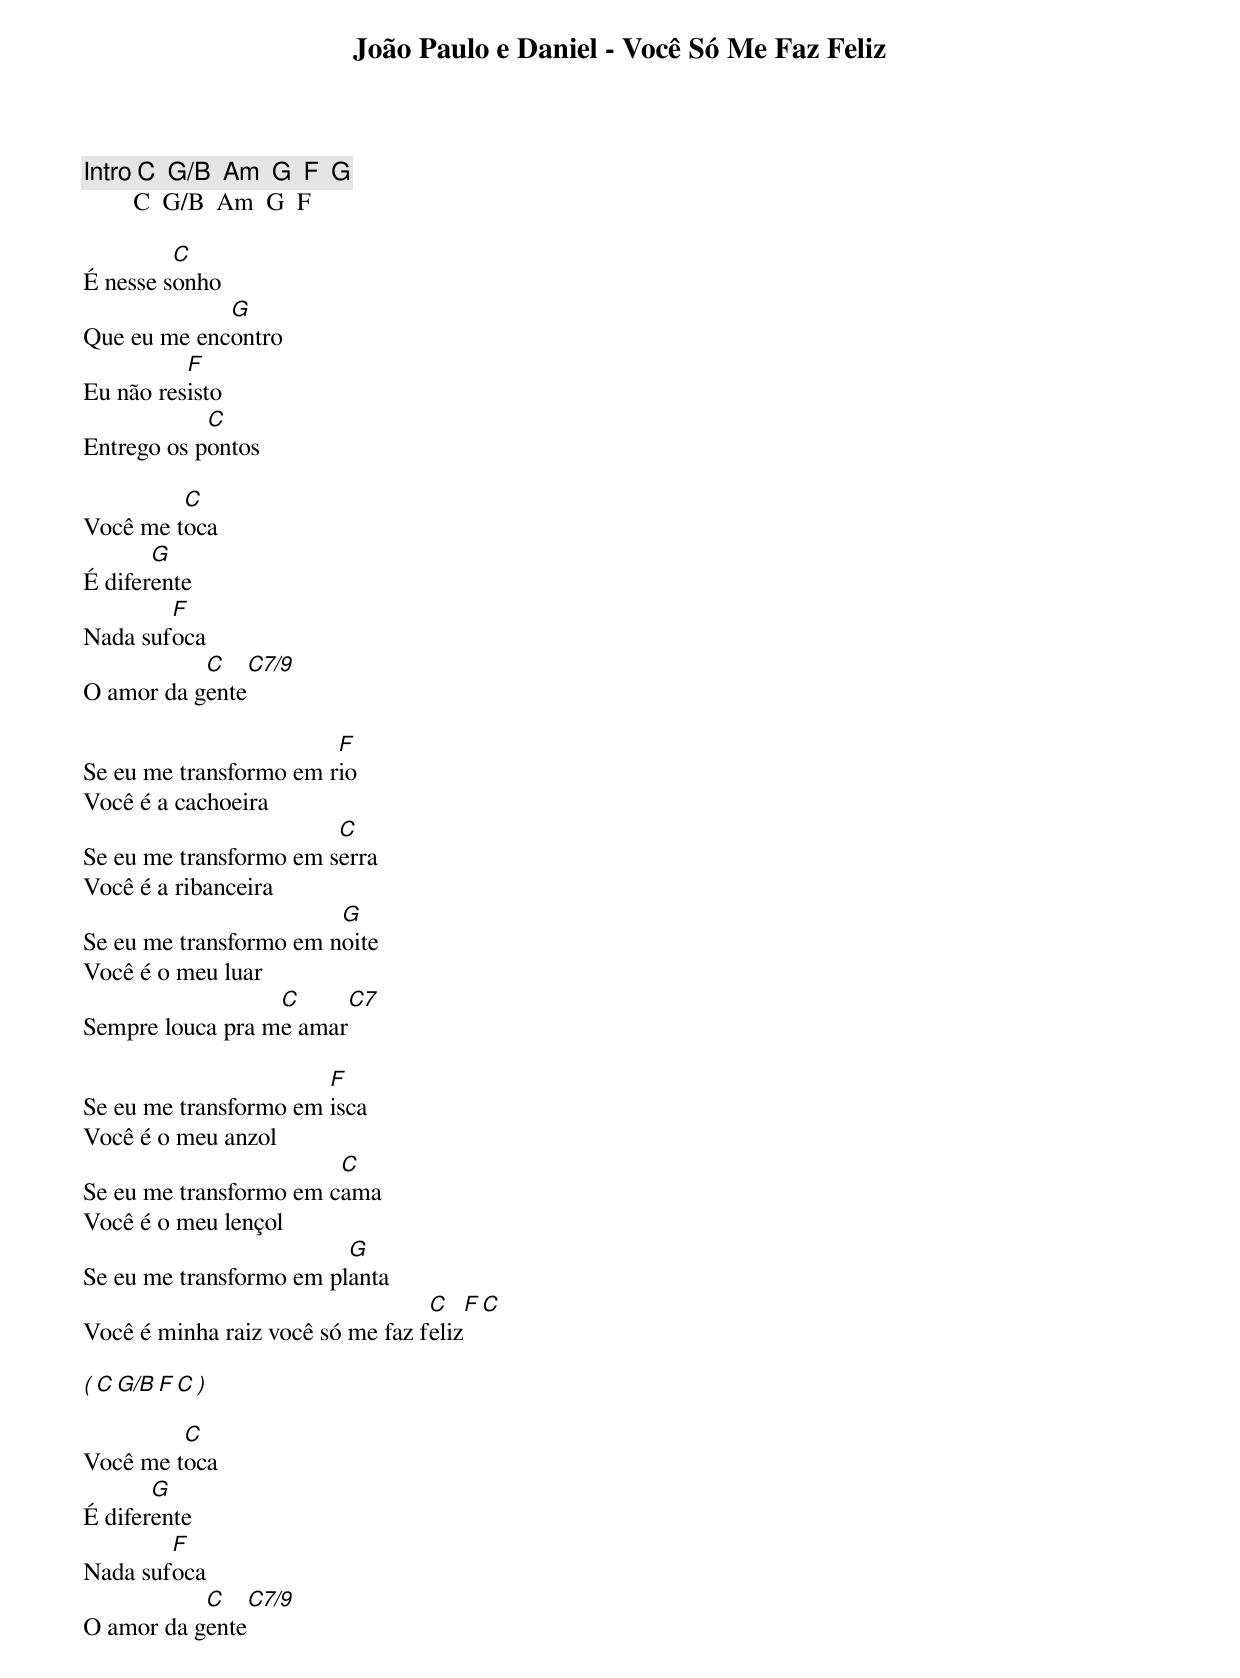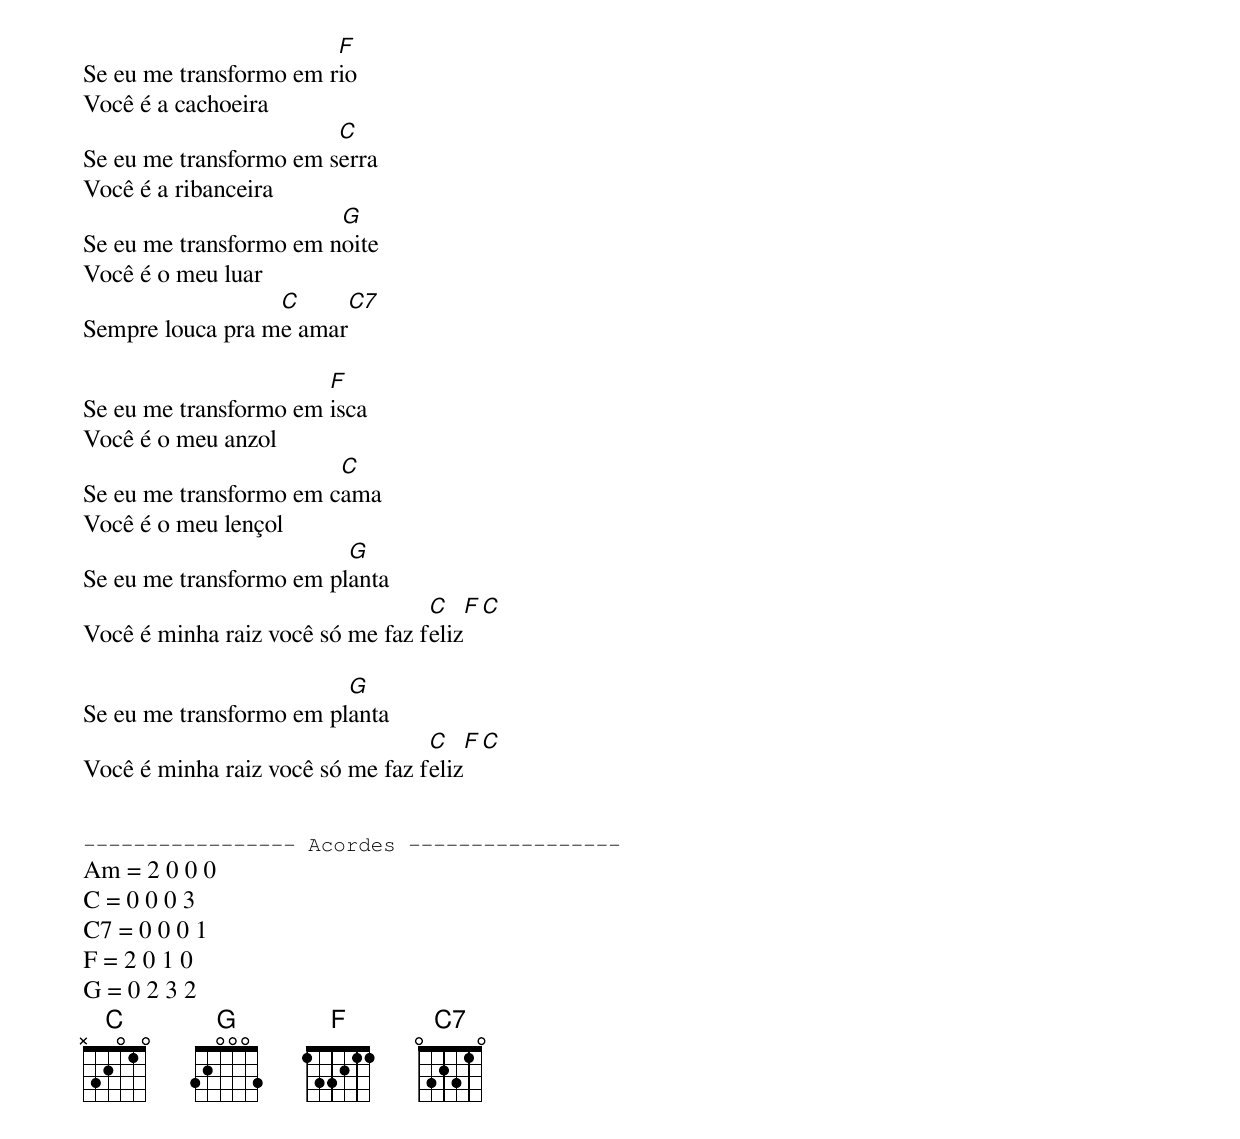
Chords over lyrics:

João Paulo e Daniel - Você Só Me Faz Feliz

[Intro] C  G/B  Am  G  F  G
        C  G/B  Am  G  F

         C
É nesse sonho
             G
Que eu me encontro
          F
Eu não resisto
            C
Entrego os pontos

         C
Você me toca
       G
É diferente
        F
Nada sufoca
           C    C7/9
O amor da gente

                        F
Se eu me transformo em rio
Você é a cachoeira
                        C
Se eu me transformo em serra
Você é a ribanceira
                        G
Se eu me transformo em noite
Você é o meu luar
                  C     C7
Sempre louca pra me amar

                       F
Se eu me transformo em isca
Você é o meu anzol
                        C
Se eu me transformo em cama
Você é o meu lençol
                         G
Se eu me transformo em planta
                                  C    F  C
Você é minha raiz você só me faz feliz

( C  G/B  F  C )

         C
Você me toca
       G
É diferente
        F
Nada sufoca
           C    C7/9
O amor da gente

                        F
Se eu me transformo em rio
Você é a cachoeira
                        C
Se eu me transformo em serra
Você é a ribanceira
                        G
Se eu me transformo em noite
Você é o meu luar
                  C     C7
Sempre louca pra me amar

                       F
Se eu me transformo em isca
Você é o meu anzol
                        C
Se eu me transformo em cama
Você é o meu lençol
                         G
Se eu me transformo em planta
                                  C    F  C
Você é minha raiz você só me faz feliz

                         G
Se eu me transformo em planta
                                  C    F  C
Você é minha raiz você só me faz feliz


----------------- Acordes -----------------
Am = 2 0 0 0
C = 0 0 0 3
C7 = 0 0 0 1
F = 2 0 1 0
G = 0 2 3 2
